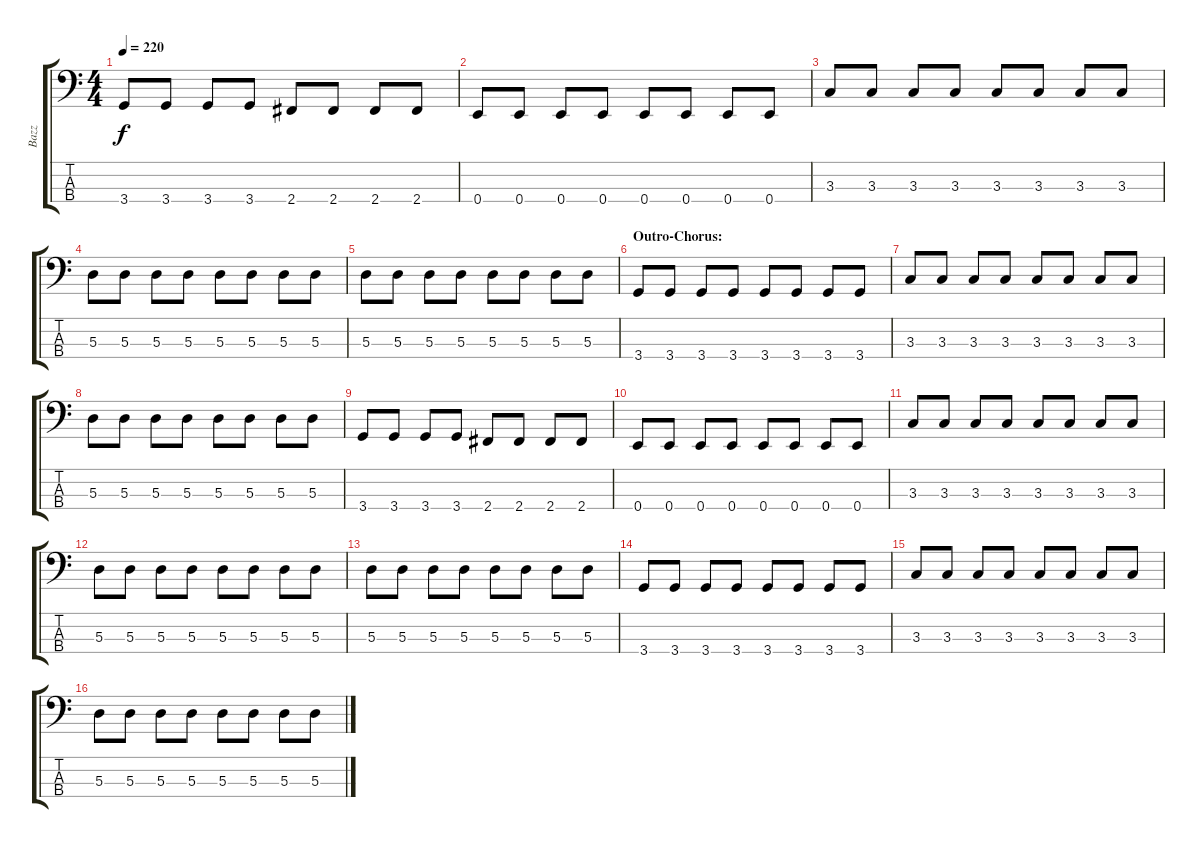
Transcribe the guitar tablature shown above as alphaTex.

\track ("Bazz" "Bazz") {instrument slapbass2}
\staff {score tabs}
\tuning (G2 D2 A1 E1) {hide}
\ts (4 4)
\tempo 220
\clef f4
\ks c
3.4.8{dy f} 3.4.8 3.4.8 3.4.8 2.4.8 2.4.8 2.4.8 2.4.8 |
0.4.8 0.4.8 0.4.8 0.4.8 0.4.8 0.4.8 0.4.8 0.4.8 |
3.3.8 3.3.8 3.3.8 3.3.8 3.3.8 3.3.8 3.3.8 3.3.8 |
5.3.8 5.3.8 5.3.8 5.3.8 5.3.8 5.3.8 5.3.8 5.3.8 |
5.3.8 5.3.8 5.3.8 5.3.8 5.3.8 5.3.8 5.3.8 5.3.8 |
\section ("" "Outro-Chorus:")
3.4.8 3.4.8 3.4.8 3.4.8 3.4.8 3.4.8 3.4.8 3.4.8 |
3.3.8 3.3.8 3.3.8 3.3.8 3.3.8 3.3.8 3.3.8 3.3.8 |
5.3.8 5.3.8 5.3.8 5.3.8 5.3.8 5.3.8 5.3.8 5.3.8 |
3.4.8 3.4.8 3.4.8 3.4.8 2.4.8 2.4.8 2.4.8 2.4.8 |
0.4.8 0.4.8 0.4.8 0.4.8 0.4.8 0.4.8 0.4.8 0.4.8 |
3.3.8 3.3.8 3.3.8 3.3.8 3.3.8 3.3.8 3.3.8 3.3.8 |
5.3.8 5.3.8 5.3.8 5.3.8 5.3.8 5.3.8 5.3.8 5.3.8 |
5.3.8 5.3.8 5.3.8 5.3.8 5.3.8 5.3.8 5.3.8 5.3.8 |
3.4.8 3.4.8 3.4.8 3.4.8 3.4.8 3.4.8 3.4.8 3.4.8 |
3.3.8 3.3.8 3.3.8 3.3.8 3.3.8 3.3.8 3.3.8 3.3.8 |
5.3.8 5.3.8 5.3.8 5.3.8 5.3.8 5.3.8 5.3.8 5.3.8
